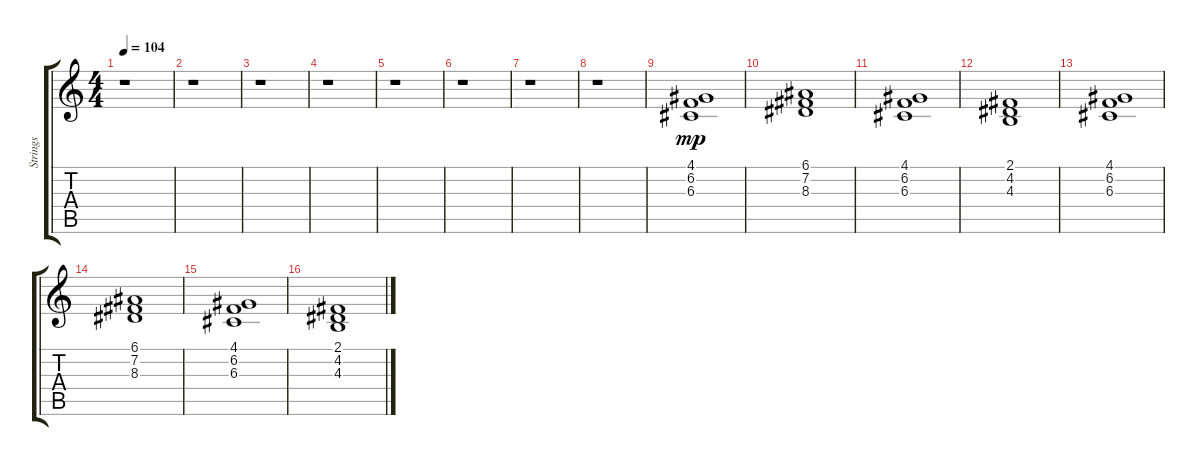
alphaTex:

\track ("Strings" "Strings") {instrument stringensemble1}
\staff {score tabs}
\tuning (E4 B3 G3 D3 A2 E2) {hide}
\ts (4 4)
\tempo 104
\clef g2
\ks c
r.1{dy mp} |
r.1 |
r.1 |
r.1 |
r.1 |
r.1 |
r.1 |
r.1 |
(4.1 6.2 6.3).1 |
(6.1 7.2 8.3).1 |
(4.1 6.2 6.3).1 |
(2.1 4.2 4.3).1 |
(4.1 6.2 6.3).1 |
(6.1 7.2 8.3).1 |
(4.1 6.2 6.3).1 |
(2.1 4.2 4.3).1
